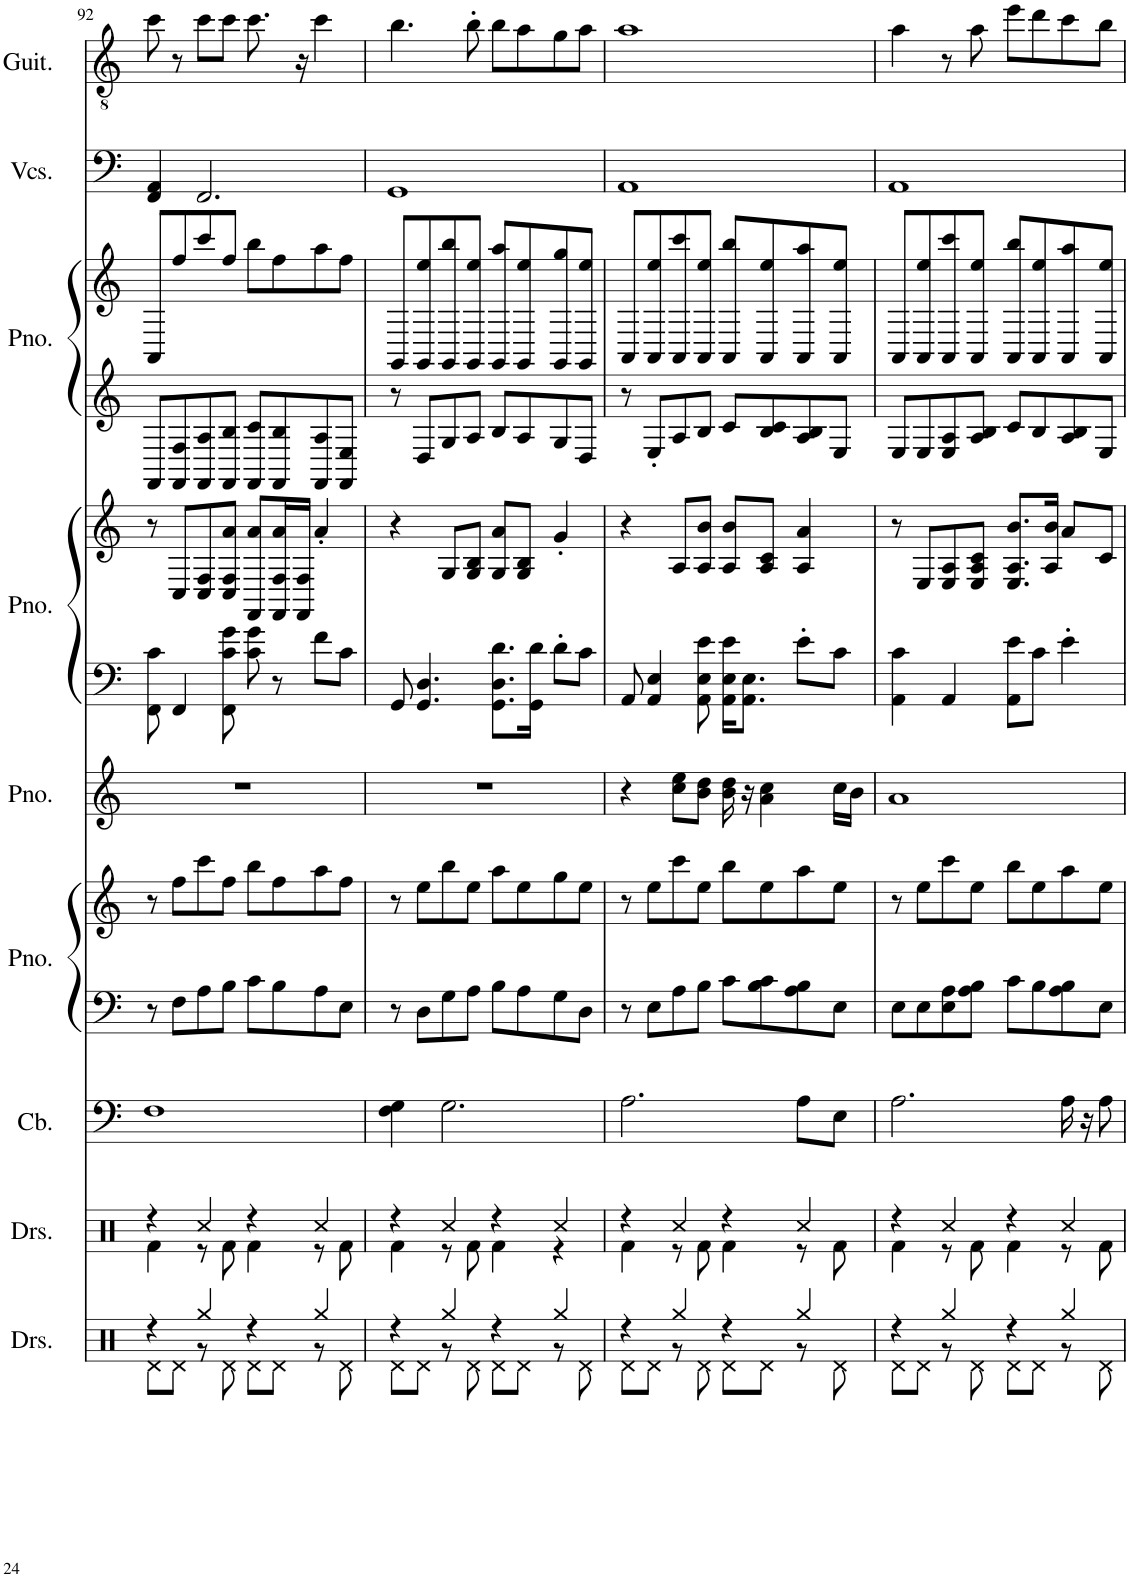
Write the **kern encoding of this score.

**kern	**kern	**kern	**kern	**kern	**kern	**kern	**kern	**kern	**kern	**kern	**kern
*part9	*part8	*part7	*part6	*part6	*part5	*part4	*part4	*part3	*part3	*part2	*part1
*staff12	*staff11	*staff10	*staff9	*staff8	*staff7	*staff6	*staff5	*staff4	*staff3	*staff2	*staff1
*I"Drumset	*I"Drumset	*I"Contrabass	*I"Piano	*	*I"Piano	*I"Piano	*	*I"Piano	*	*I"Violoncellos	*I"Classical Guitar
*I'Drs.	*I'Drs.	*I'Cb.	*I'Pno.	*	*I'Pno.	*I'Pno.	*	*I'Pno.	*	*I'Vcs.	*I'Guit.
!!LO:PB:g=z
*clefX	*clefX	*clefF4	*clefF4	*clefG2	*clefG2	*clefF4	*clefG2	*clefG2	*clefG2	*clefF4	*clefGv2
*	*	*Trd7c12	*	*	*	*	*	*	*	*	*
*k[]	*k[]	*k[]	*k[]	*k[]	*k[]	*k[]	*k[]	*k[]	*k[]	*k[]	*k[]
*M4/4	*M4/4	*M4/4	*M4/4	*M4/4	*M4/4	*M4/4	*M4/4	*M4/4	*M4/4	*M4/4	*M4/4
=92	=92	=92	=92	=92	=92	=92	=92	=92	=92	=92	=92
*^	*^	*	*	*	*	*	*	*	*	*	*
4r	8Rd\L	4r	4Rf\	1F	8r	8r	1r	8FF\ 8c\	8r	8FF/L	8AA/L	4FF/ 4AA/	8cc\
.	8Rd\J	.	.	.	8F\L	8ff\L	.	4FF/	8C/L	8FF/ 8F/	8ff/	.	8r
4Rgg/	8r	4Rcc/	8r	.	8A\	8ccc\	.	.	8C/ 8F/	8FF/ 8A/	8ccc/	2.FF/	8cc\L
.	8Rd\	.	8Rf\	.	8B\J	8ff\J	.	8FF\ 8c\ 8g\	8C/ 8F/ 8a/J	8FF/ 8B/J	8ff/J	.	8cc\J
4r	8Rd\L	4r	4Rf\	.	8c\L	8bb\L	.	8c\ 8g\	8FF/ 8a/L	8FF/ 8c/L	8bb\L	.	8.cc\
.	8Rd\J	.	.	.	8B\	8ff\	.	8r	16FF/ 16F/ 16a/L	8FF/ 8B/	8ff\	.	.
.	.	.	.	.	.	.	.	.	16FF/ 16F/JJ	.	.	.	16r
4Rgg/	8r	4Rcc/	8r	.	8A\	8aa\	.	8f\L	4a'/	8FF/ 8A/	8aa\	.	4cc\
.	8Rd\	.	8Rf\	.	8E\J	8ff\J	.	8c\J	.	8FF/ 8E/J	8ff\J	.	.
=93	=93	=93	=93	=93	=93	=93	=93	=93	=93	=93	=93	=93	=93
4r	8Rd\L	4r	4Rf\	4F\ 4G\	8r	8r	1r	8GG/	4r	8r	8GG/L	1GG	4.b\
.	8Rd\J	.	.	.	8D\L	8ee\L	.	4.GG/ 4.D/	.	8D/L	8GG/ 8ee/	.	.
4Rgg/	8r	4Rcc/	8r	2.G\	8G\	8bb\	.	.	8G/L	8G/	8GG/ 8bb/	.	.
.	8Rd\	.	8Rf\	.	8A\J	8ee\J	.	.	8G/ 8B/J	8A/J	8GG/ 8ee/J	.	8b'\
4r	8Rd\L	4r	4Rf\	.	8B\L	8aa\L	.	8.GG\ 8.D\ 8.d\L	8G/ 8a/L	8B/L	8GG/ 8aa/L	.	8b\L
.	8Rd\J	.	.	.	8A\	8ee\	.	.	8G/ 8B/J	8A/	8GG/ 8ee/	.	8a\
.	.	.	.	.	.	.	.	16GG\ 16d\Jk	.	.	.	.	.
4Rgg/	8r	4Rcc/	4r	.	8G\	8gg\	.	8d'\L	4g'/	8G/	8GG/ 8gg/	.	8g\
.	8Rd\	.	.	.	8D\J	8ee\J	.	8c\J	.	8D/J	8GG/ 8ee/J	.	8a\J
=94	=94	=94	=94	=94	=94	=94	=94	=94	=94	=94	=94	=94	=94
4r	8Rd\L	4r	4Rf\	2.A\	8r	8r	4r	8AA/	4r	8r	8AA/L	1AA	1a
.	8Rd\J	.	.	.	8E\L	8ee\L	.	4AA/ 4E/	.	8E'/L	8AA/ 8ee/	.	.
4Rgg/	8r	4Rcc/	8r	.	8A\	8ccc\	8cc\ 8ee\L	.	8A/L	8A/	8AA/ 8ccc/	.	.
.	8Rd\	.	8Rf\	.	8B\J	8ee\J	8b\ 8dd\J	8AA\ 8E\ 8e\	8A/ 8b/J	8B/J	8AA/ 8ee/J	.	.
4r	8Rd\L	4r	4Rf\	.	8c\L	8bb\L	16b\ 16dd\	16AA\ 16E\ 16e\KL	8A/ 8b/L	8c/L	8AA/ 8bb/L	.	.
.	.	.	.	.	.	.	16r	8.AA\ 8.E\J	.	.	.	.	.
.	8Rd\J	.	.	.	8B\ 8c\	8ee\	4a\ 4cc\	.	8A/ 8c/J	8B/ 8c/	8AA/ 8ee/	.	.
4Rgg/	8r	4Rcc/	8r	8A\L	8A\ 8B\	8aa\	.	8e'\L	4A/ 4a/	8A/ 8B/	8AA/ 8aa/	.	.
.	8Rd\	.	8Rf\	8E\J	8E\J	8ee\J	16cc\LL	8c\J	.	8E/J	8AA/ 8ee/J	.	.
.	.	.	.	.	.	.	16b\JJ	.	.	.	.	.	.
=95	=95	=95	=95	=95	=95	=95	=95	=95	=95	=95	=95	=95	=95
4r	8Rd\L	4r	4Rf\	2.A\	8E\L	8r	1a	4AA\ 4c\	8r	8E/L	8AA/L	1AA	4a\
.	8Rd\J	.	.	.	8E\	8ee\L	.	.	8E/L	8E/	8AA/ 8ee/	.	.
4Rgg/	8r	4Rcc/	8r	.	8E\ 8A\	8ccc\	.	4AA/	8E/ 8A/	8E/ 8A/	8AA/ 8ccc/	.	8r
.	8Rd\	.	8Rf\	.	8A\ 8B\J	8ee\J	.	.	8E/ 8A/ 8c/J	8A/ 8B/J	8AA/ 8ee/J	.	8a\
4r	8Rd\L	4r	4Rf\	.	8c\L	8bb\L	.	8AA\ 8e\L	8.E/ 8.A/ 8.b/L	8c/L	8AA/ 8bb/L	.	8ee\L
.	8Rd\J	.	.	.	8B\	8ee\	.	8c\J	.	8B/	8AA/ 8ee/	.	8dd\
.	.	.	.	.	.	.	.	.	16A/ 16b/Jk	.	.	.	.
4Rgg/	8r	4Rcc/	8r	16A\	8A\ 8B\	8aa\	.	4e'\	8a/L	8A/ 8B/	8AA/ 8aa/	.	8cc\
.	.	.	.	16r	.	.	.	.	.	.	.	.	.
.	8Rd\	.	8Rf\	8A\	8E\J	8ee\J	.	.	8c/J	8E/J	8AA/ 8ee/J	.	8b\J
*v	*v	*	*	*	*	*	*	*	*	*	*	*	*
*	*v	*v	*	*	*	*	*	*	*	*	*	*
=	=	=	=	=	=	=	=	=	=	=	=
*-	*-	*-	*-	*-	*-	*-	*-	*-	*-	*-	*-
